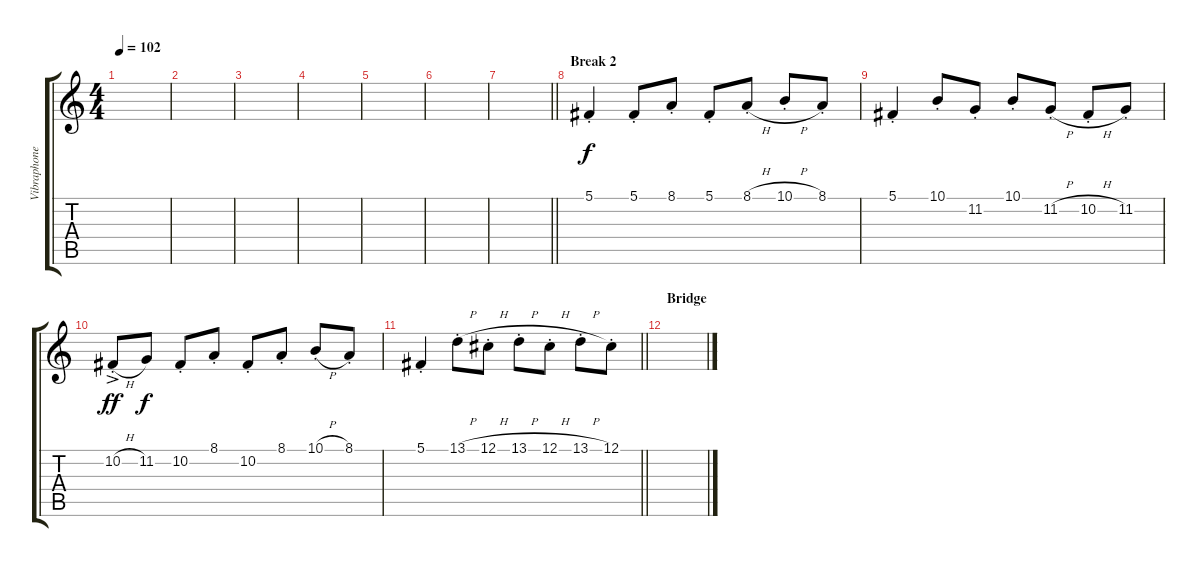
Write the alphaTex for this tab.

\track ("Vibraphone" "Vibraphone") {instrument vibraphone}
\staff {score tabs}
\tuning (Db4 Ab3 E3 B2 Gb2 B1) {hide}
\ts (4 4)
\tempo 102
\clef g2
\ks c
|
|
|
|
|
|
\barLineRight lightlight
|
\section ("" "Break 2")
5.1{st}.4 5.1{st}.8 8.1{st}.8 5.1{st}.8 8.1{h st}.8 10.1{h st}.8 8.1{st}.8 |
5.1{st}.4 10.1{st}.8 11.2{st}.8 10.1{st}.8 11.2{h st}.8 10.2{h st}.8 11.2{st}.8 |
10.2{h ac st}.8{dy ff} 11.2.8{dy f} 10.2{st}.8 8.1{st}.8 10.2{st}.8 8.1{st}.8 10.1{h st}.8 8.1{st}.8 |
\barLineRight lightlight
5.1{st}.4 13.1{h st}.8 12.1{h st}.8 13.1{h st}.8 12.1{h st}.8 13.1{h st}.8 12.1{st}.8 |
\section ("" "Bridge")
